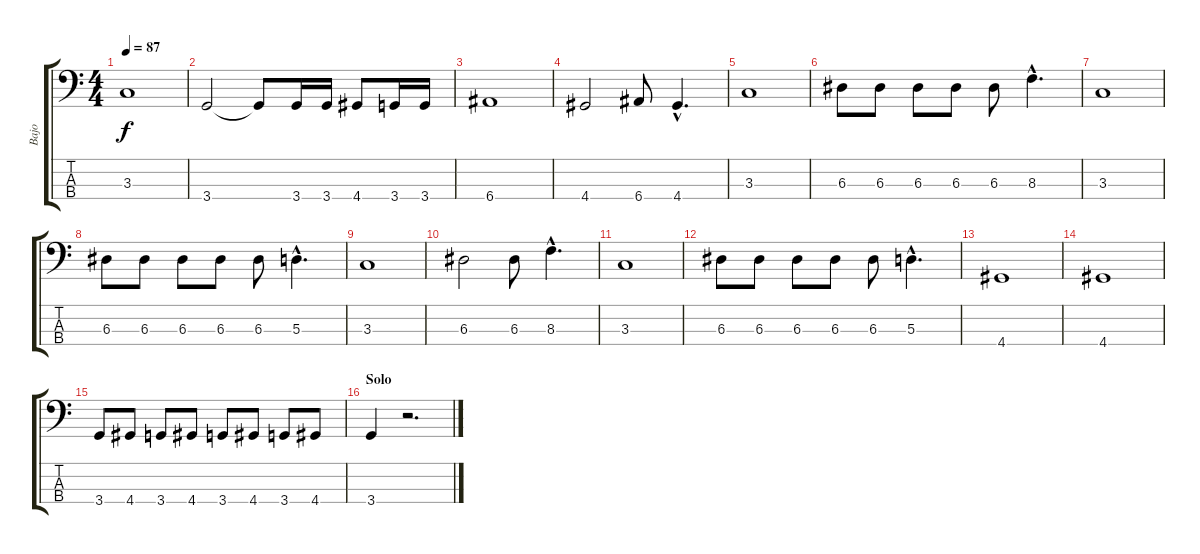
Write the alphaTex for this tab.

\track ("Bajo" "Bajo") {instrument electricbassfinger}
\staff {score tabs}
\tuning (G2 D2 A1 E1) {hide}
\ts (4 4)
\tempo 87
\clef f4
\ks c
3.3.1{dy f} |
3.4.2 3.4{t}.8 3.4.16 3.4.16 4.4.8 3.4.16 3.4.16 |
6.4.1 |
4.4.2 6.4.8 4.4{hac}.4{d} |
3.3.1 |
6.3.8 6.3.8 6.3.8 6.3.8 6.3.8 8.3{hac}.4{d} |
3.3.1 |
6.3.8 6.3.8 6.3.8 6.3.8 6.3.8 5.3{hac}.4{d} |
3.3.1 |
6.3.2 6.3.8 8.3{hac}.4{d} |
3.3.1 |
6.3.8 6.3.8 6.3.8 6.3.8 6.3.8 5.3{hac}.4{d} |
4.4.1 |
4.4.1 |
3.4.8 4.4.8 3.4.8 4.4.8 3.4.8 4.4.8 3.4.8 4.4.8 |
\section ("" "Solo")
3.4.4 r.2{d}
